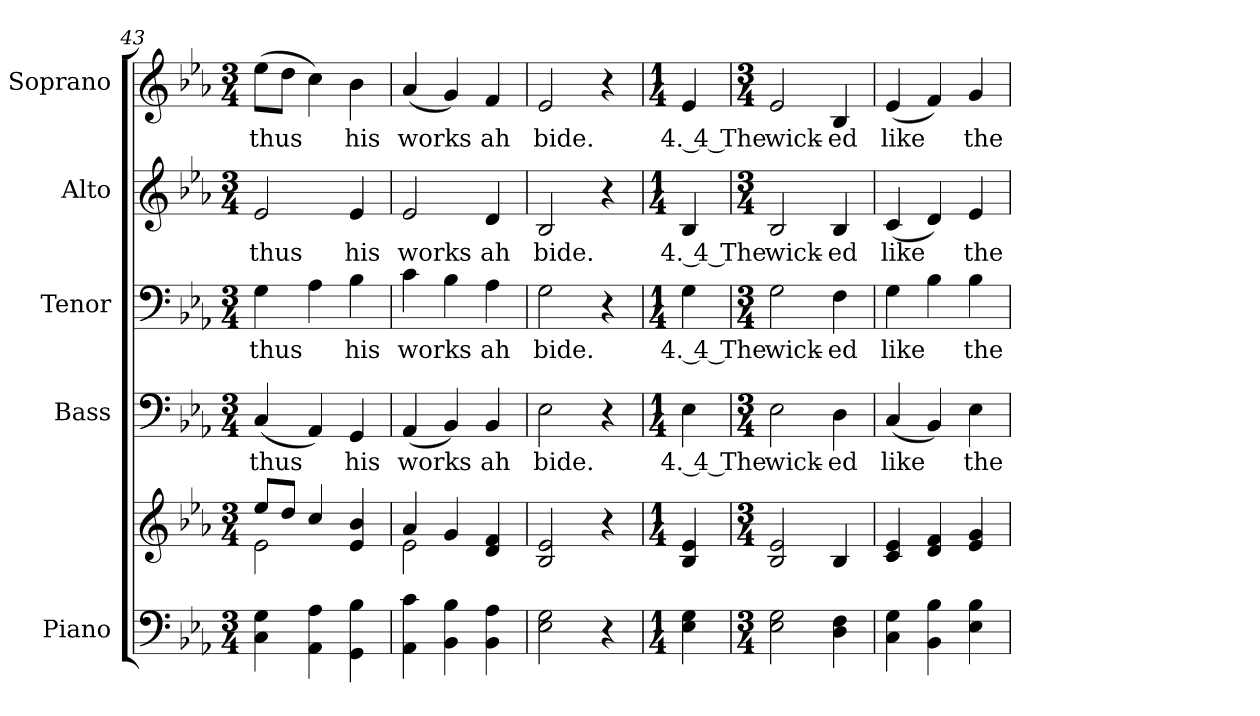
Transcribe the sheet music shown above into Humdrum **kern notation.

**kern	**kern	**kern	**text	**kern	**text	**kern	**text	**kern	**text
*part5	*part5	*part4	*part4	*part3	*part3	*part2	*part2	*part1	*part1
*staff6	*staff5	*staff4	*staff4	*staff3	*staff3	*staff2	*staff2	*staff1	*staff1
*I"Piano	*	*I"Bass	*	*I"Tenor	*	*I"Alto	*	*I"Soprano	*
*I'Pno	*	*I'B.	*	*	*	*I'A.	*	*I'S.	*
!!LO:PB:g=z
*clefF4	*clefG2	*clefF4	*	*clefF4	*	*clefG2	*	*clefG2	*
*k[b-e-a-]	*k[b-e-a-]	*k[b-e-a-]	*	*k[b-e-a-]	*	*k[b-e-a-]	*	*k[b-e-a-]	*
*E-:	*E-:	*E-:	*	*E-:	*	*E-:	*	*E-:	*
*M3/4	*M3/4	*M3/4	*	*M3/4	*	*M3/4	*	*M3/4	*
=43	=43	=43	=43	=43	=43	=43	=43	=43	=43
*	*^	*	*	*	*	*	*	*	*
!	!	!	!	!LO:LY:b:color=#000000	!	!	!	!	!	!
!	!	!	!	!	!	!LO:LY:b:color=#000000	!	!	!	!
!	!	!	!	!	!	!	!	!LO:LY:b:color=#000000	!	!
!	!	!	!	!	!	!	!	!	!	!LO:LY:b:color=#000000
4Ci\ 4Gi	8ee-i/L	2e-i\	(4Ci/	thus	4Gi\	thus	2e-i/	thus	(8ee-i\L	thus
.	8ddi/J	.	.	.	.	.	.	.	8ddi\J	.
4AA-i\ 4A-i	4cci/	.	4AA-i/)	.	4A-i\	.	.	.	4cci\)	.
!	!	!	!	!LO:LY:b:color=#000000	!	!	!	!	!	!
!	!	!	!	!	!	!LO:LY:b:color=#000000	!	!	!	!
!	!	!	!	!	!	!	!	!LO:LY:b:color=#000000	!	!
!	!	!	!	!	!	!	!	!	!	!LO:LY:b:color=#000000
4GGi\ 4B-i	4ryy	4e-i/ 4b-i	4GGi/	his	4B-i\	his	4e-i/	his	4b-i\	his
=44	=44	=44	=44	=44	=44	=44	=44	=44	=44	=44
!	!	!	!	!LO:LY:b:color=#000000	!	!	!	!	!	!
!	!	!	!	!	!	!LO:LY:b:color=#000000	!	!	!	!
!	!	!	!	!	!	!	!	!LO:LY:b:color=#000000	!	!
!	!	!	!	!	!	!	!	!	!	!LO:LY:b:color=#000000
4AA-i\ 4ci	4a-i/	(2e-i\	(4AA-i/	works	4ci\	works	2e-i/	works	(4a-i/	works
4BB-i\ 4B-i	4gi/	.	4BB-i/)	.	4B-i\	.	.	.	4gi/)	.
!	!	!	!	!LO:LY:b:color=#000000	!	!	!	!	!	!
!	!	!	!	!	!	!LO:LY:b:color=#000000	!	!	!	!
!	!	!	!	!	!	!	!	!LO:LY:b:color=#000000	!	!
!	!	!	!	!	!	!	!	!	!	!LO:LY:b:color=#000000
4BB-i\ 4A-i	4ryy	4di/ 4fi	4BB-i/	ah	4A-i\	ah	4di/	ah	4fi/	ah
*	*v	*v	*	*	*	*	*	*	*	*
=45	=45	=45	=45	=45	=45	=45	=45	=45	=45
*	*^	*	*	*	*	*	*	*	*
!	!	!	!	!LO:LY:b:color=#000000	!	!	!	!	!	!
*	*v	*v	*	*	*	*	*	*	*	*
*	*^	*	*	*	*	*	*	*	*
!	!	!	!	!	!	!LO:LY:b:color=#000000	!	!	!	!
*	*v	*v	*	*	*	*	*	*	*	*
*	*^	*	*	*	*	*	*	*	*
!	!	!	!	!	!	!	!	!LO:LY:b:color=#000000	!	!
*	*v	*v	*	*	*	*	*	*	*	*
*	*^	*	*	*	*	*	*	*	*
!	!	!	!	!	!	!	!	!	!	!LO:LY:b:color=#000000
*	*v	*v	*	*	*	*	*	*	*	*
2E-i\ 2Gi	2B-i/ 2e-i	2E-i\	bide.	2Gi\	bide.	2B-i/	bide.	2e-i/	bide.
4r	4r	4r	.	4r	.	4r	.	4r	.
=46	=46	=46	=46	=46	=46	=46	=46	=46	=46
*M1/4	*M1/4	*M1/4	*	*M1/4	*	*M1/4	*	*M1/4	*
!	!	!	!LO:LY:b:color=#000000	!	!	!	!	!	!
!	!	!	!	!	!LO:LY:b:color=#000000	!	!	!	!
!	!	!	!	!	!	!	!LO:LY:b:color=#000000	!	!
!	!	!	!	!	!	!	!	!	!LO:LY:b:color=#000000
4E-i\ 4Gi	4B-i/ 4e-i	4E-i\	4. 4 The	4Gi\	4. 4 The	4B-i/	4. 4 The	4e-i/	4. 4 The
=47	=47	=47	=47	=47	=47	=47	=47	=47	=47
*M3/4	*M3/4	*M3/4	*	*M3/4	*	*M3/4	*	*M3/4	*
!	!	!	!LO:LY:b:color=#000000	!	!	!	!	!	!
!	!	!	!	!	!LO:LY:b:color=#000000	!	!	!	!
!	!	!	!	!	!	!	!LO:LY:b:color=#000000	!	!
!	!	!	!	!	!	!	!	!	!LO:LY:b:color=#000000
2E-i\ 2Gi	2B-i/ 2e-i	2E-i\	wick-	2Gi\	wick-	2B-i/	wick-	2e-i/	wick-
!	!	!	!LO:LY:b:color=#000000	!	!	!	!	!	!
!	!	!	!	!	!LO:LY:b:color=#000000	!	!	!	!
!	!	!	!	!	!	!	!LO:LY:b:color=#000000	!	!
!	!	!	!	!	!	!	!	!	!LO:LY:b:color=#000000
4Di\ 4Fi	4B-i/	4Di\	-ed	4Fi\	-ed	4B-i/	-ed	4B-i/	-ed
=48	=48	=48	=48	=48	=48	=48	=48	=48	=48
!	!	!	!LO:LY:b:color=#000000	!	!	!	!	!	!
!	!	!	!	!	!LO:LY:b:color=#000000	!	!	!	!
!	!	!	!	!	!	!	!LO:LY:b:color=#000000	!	!
!	!	!	!	!	!	!	!	!	!LO:LY:b:color=#000000
4Ci\ 4Gi	4ci/ 4e-i	(4Ci/	like	4Gi\	like	(4ci/	like	(4e-i/	like
4BB-i\ 4B-i	4di/ 4fi	4BB-i/)	.	4B-i\	.	4di/)	.	4fi/)	.
!	!	!	!LO:LY:b:color=#000000	!	!	!	!	!	!
!	!	!	!	!	!LO:LY:b:color=#000000	!	!	!	!
!	!	!	!	!	!	!	!LO:LY:b:color=#000000	!	!
!	!	!	!	!	!	!	!	!	!LO:LY:b:color=#000000
4E-i\ 4B-i	4e-i/ 4gi	4E-i\	the	4B-i\	the	4e-i/	the	4gi/	the
=	=	=	=	=	=	=	=	=	=
*-	*-	*-	*-	*-	*-	*-	*-	*-	*-
